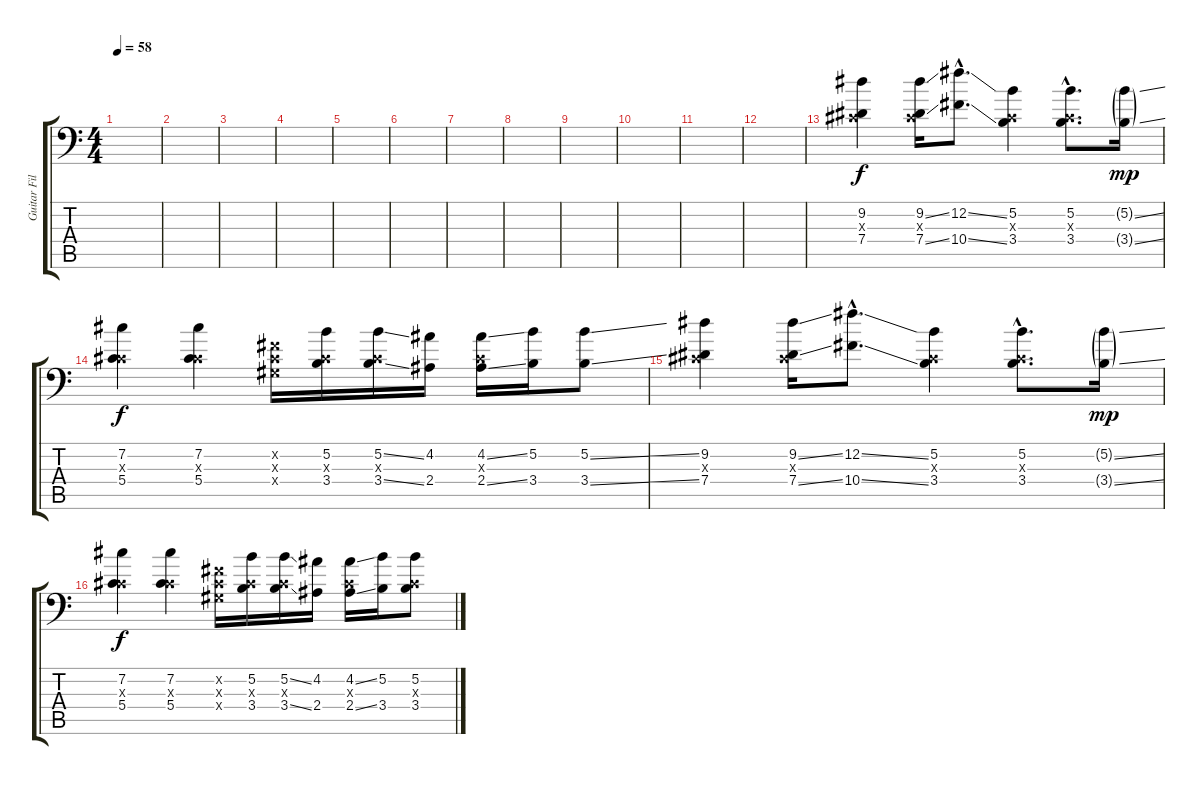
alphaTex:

\track ("Guitar Fills" "Guitar Fil") {instrument overdrivenguitar}
\staff {score tabs}
\tuning (Bb3 Gb3 Db3 Ab2 Db2 Ab1) {hide}
\ts (4 4)
\tempo 58
\clef f4
\ks c
|
|
|
|
|
|
|
|
|
|
|
|
(9.2 0.3{x} 7.4).4 (9.2{ss} 0.3{x} 7.4{ss}).16 (12.2{ss hac} 10.4{ss hac}).8{d} (5.2 0.3{x} 3.4).4 (5.2{hac} 0.3{hac x} 3.4{hac}).8{d} (5.2{ss g} 3.4{ss g}).16{dy mp} |
(7.2 0.3{x} 5.4).4{dy f} (7.2 0.3{x} 5.4).4 (0.2{x} 0.3{x} 0.4{x}).16 (5.2 0.3{x} 3.4).16 (5.2{ss} 0.3{x} 3.4{ss}).16 (4.2 2.4).16 (4.2{ss} 0.3{x} 2.4{ss}).16 (5.2 3.4).16 (5.2{ss} 3.4{ss}).8 |
(9.2 0.3{x} 7.4).4 (9.2{ss} 0.3{x} 7.4{ss}).16 (12.2{ss hac} 10.4{ss hac}).8{d} (5.2 0.3{x} 3.4).4 (5.2{hac} 0.3{hac x} 3.4{hac}).8{d} (5.2{ss g} 3.4{ss g}).16{dy mp} |
(7.2 0.3{x} 5.4).4{dy f} (7.2 0.3{x} 5.4).4 (0.2{x} 0.3{x} 0.4{x}).16 (5.2 0.3{x} 3.4).16 (5.2{ss} 0.3{x} 3.4{ss}).16 (4.2 2.4).16 (4.2{ss} 0.3{x} 2.4{ss}).16 (5.2 3.4).16 (5.2 0.3{x} 3.4).8
